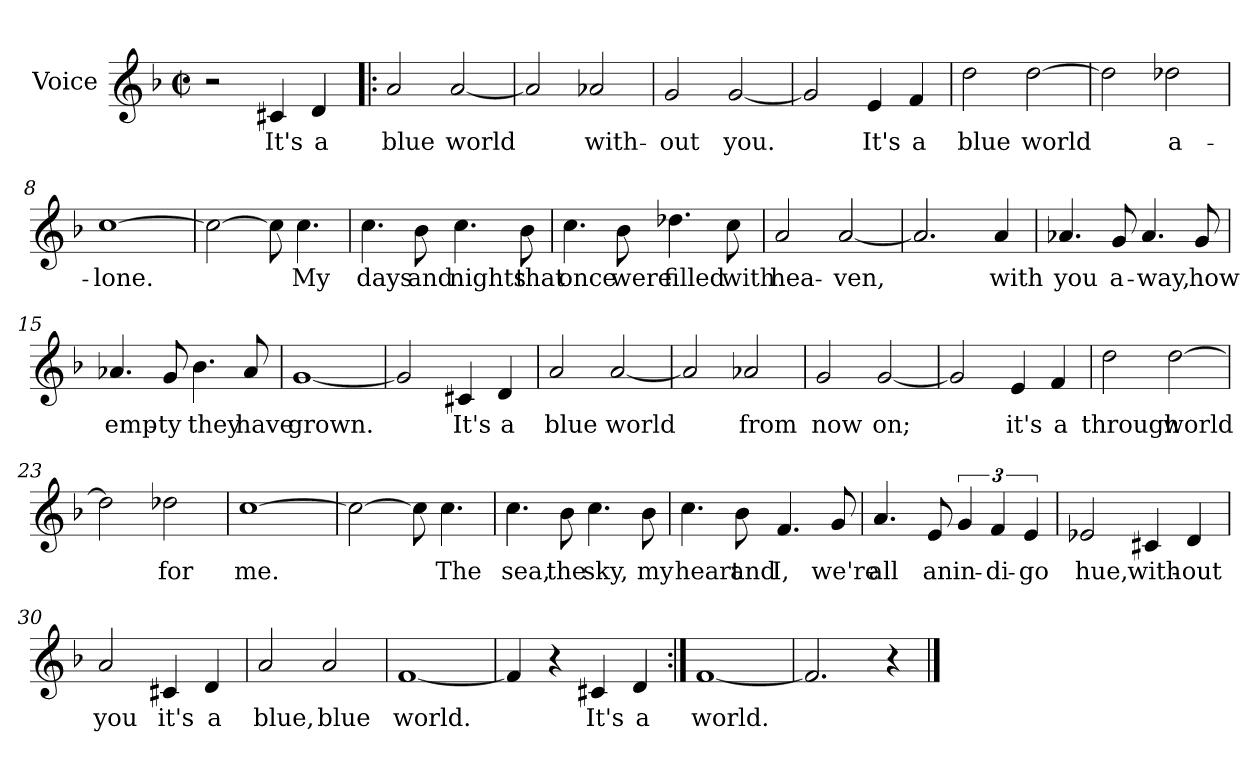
**kern	**text
*part1	*part1
*staff1	*staff1
*I"Voice	*
*clefG2	*
*k[b-]	*
*F:	*
*M2/2	*
*met(c|)	*
=1	=1
2r	.
4c#X/	It's
4d/	a
=2!|:	=2!|:
2a/	blue
[2a/	world
=3	=3
2a/]	.
2a-X/	with-
=4	=4
2g/	-out
[2g/	you.
=5	=5
2g/]	.
4e/	It's
4f/	a
=6	=6
2dd\	blue
[2dd\	world
=7	=7
2dd\]	.
2dd-X\	a-
!!LO:LB:g=z
=8	=8
[1cc	-lone.
=9	=9
2cc\_	.
8cc\]	.
4.cc\	My
=10	=10
4.cc\	days
8b-\	and
4.cc\	nights
8b-\	that
=11	=11
4.cc\	once
8b-\	were
4.dd-X\	filled
8cc\	with
=12	=12
2a/	hea-
[2a/	-ven,
!!LO:LB:g=z
=13	=13
2.a/]	.
4a/	with
=14	=14
4.a-X/	you
8g/	a-
4.a-/	way,
8g/	how
=15	=15
4.a-X/	emp-
8g/	-ty
4.b-\	they
8a-/	have
=16	=16
[1g	grown.
=17	=17
2g/]	.
4c#X/	It's
4d/	a
=18	=18
2a/	blue
[2a/	world
!!LO:LB:g=z
=19	=19
2a/]	.
2a-X/	from
=20	=20
2g/	now
[2g/	on;
=21	=21
2g/]	.
4e/	it's
4f/	a
=22	=22
2dd\	through
[2dd\	world
=23	=23
2dd\]	.
2dd-X\	for
=24	=24
[1cc	me.
=25	=25
2cc\_	.
8cc\]	.
4.cc\	The
=26	=26
4.cc\	sea,
8b-\	the
4.cc\	sky,
8b-\	my
!!LO:LB:g=z
=27	=27
4.cc\	heart
8b-\	and
4.f/	I,
8g/	we're
=28	=28
4.a/	all
8e/	an
6g/	in-
6f/	-di-
6e/	-go
=29	=29
2e-X/	hue,
4c#X/	with-
4d/	-out
=30	=30
2a/	you
4c#X/	it's
4d/	a
=31	=31
2a/	blue,
2a/	blue
!!LO:LB:g=z
=32	=32
[1f	world.
=33	=33
4f/]	.
4r	.
4c#X/	It's
4d/	a
=34:|!	=34:|!
[1f	world.
=35	=35
2.f/]	.
4r	.
==	==
*-	*-
